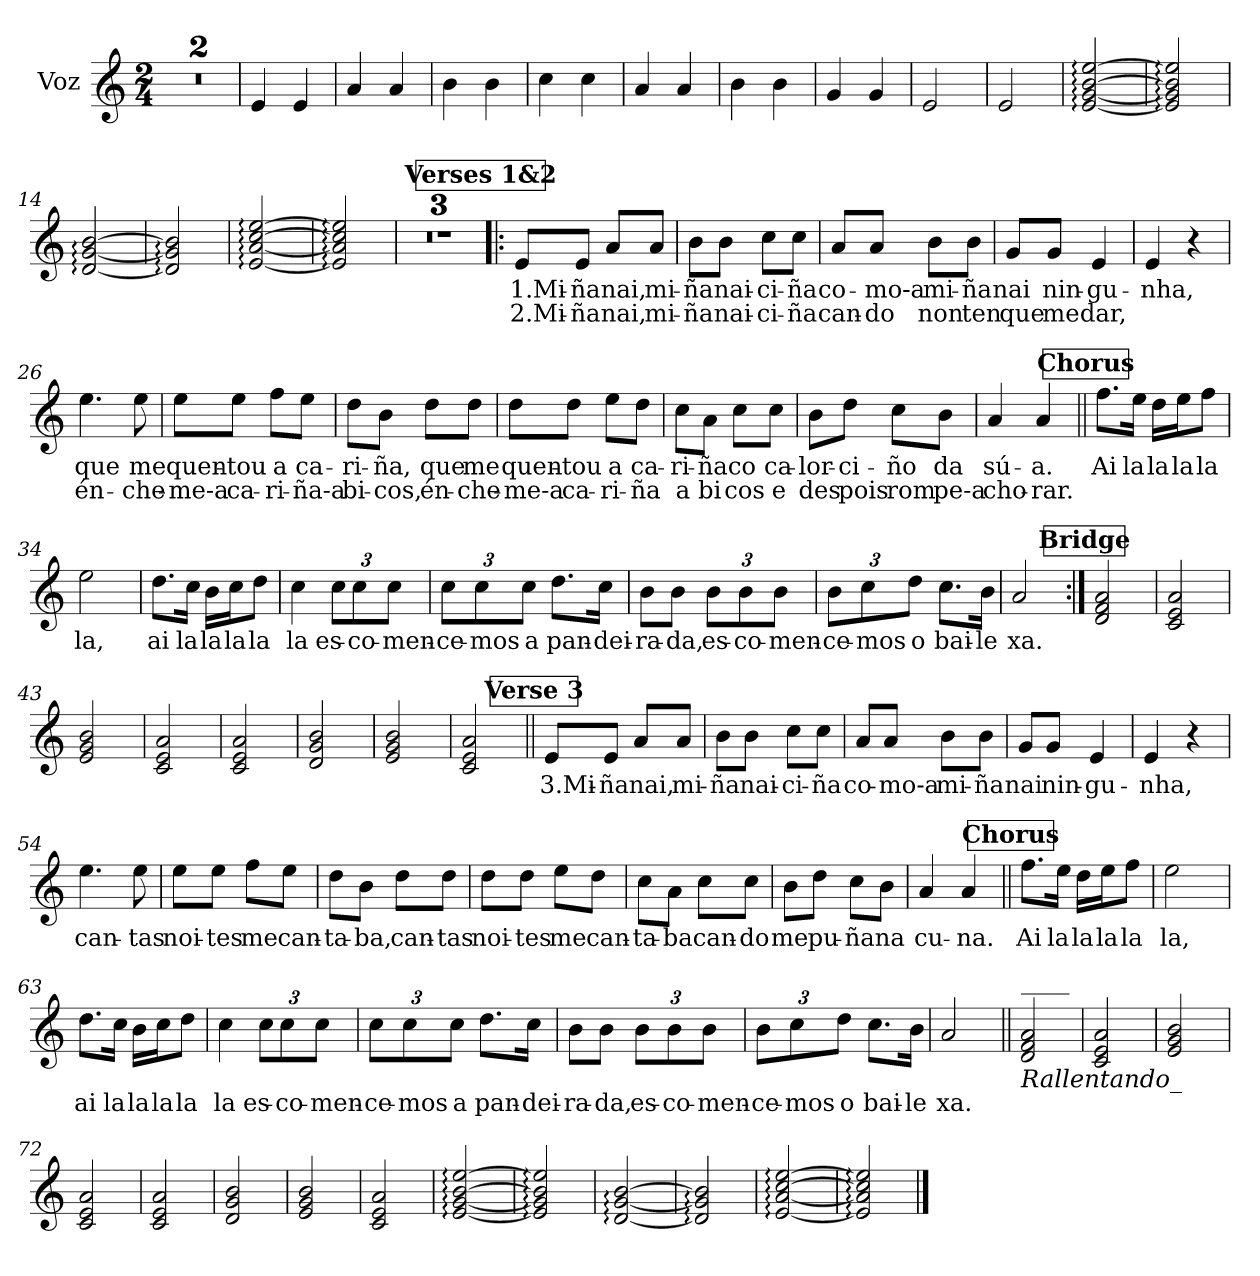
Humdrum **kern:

**kern	**text	**text
*part1	*part1	*part1
*staff1	*staff1	*staff1
*I"Voz	*	*
*I'V.	*	*
*clefG2	*	*
*k[]	*	*
*M2/4	*	*
=1	=1	=1
2r	.	.
=2	=2	=2
2r	.	.
=3	=3	=3
4e/	.	.
4e/	.	.
=4	=4	=4
4a/	.	.
4a/	.	.
=5	=5	=5
4b\	.	.
4b\	.	.
=6	=6	=6
4cc\	.	.
4cc\	.	.
=7	=7	=7
4a/	.	.
4a/	.	.
=8	=8	=8
4b\	.	.
4b\	.	.
=9	=9	=9
4g/	.	.
4g/	.	.
=10	=10	=10
2e/	.	.
=11	=11	=11
2e/	.	.
=12	=12	=12
[2e/: [2g/: [2b/: [2ee/:	.	.
=13	=13	=13
2e/]: 2g/]: 2b/]: 2ee/]:	.	.
=14	=14	=14
[2d/: [2g/: [2b/:	.	.
=15	=15	=15
2d/]: 2g/]: 2b/]:	.	.
=16	=16	=16
[2e/: [2a/: [2cc/: [2ee/:	.	.
=17	=17	=17
2e/]: 2a/]: 2cc/]: 2ee/]:	.	.
=18	=18	=18
2r	.	.
=19	=19	=19
2r	.	.
=20	=20	=20
2r	.	.
!!LO:REH:place=s1:a:B:fs=14:t=Verses 1&2
=21!|:	=21!|:	=21!|:
!	!LO:LY:b	!LO:LY:b
8e/L	1.Mi-	2.Mi-
!	!LO:LY:b	!LO:LY:b
8e/J	ña	ña
!	!LO:LY:b	!LO:LY:b
8a/L	nai,	nai,
!	!LO:LY:b	!LO:LY:b
8a/J	mi-	mi-
!!LO:LB:g=z
=22	=22	=22
!	!LO:LY:b	!LO:LY:b
8b\L	-ña	-ña
!	!LO:LY:b	!LO:LY:b
8b\J	nai-	nai-
!	!LO:LY:b	!LO:LY:b
8cc\L	-ci-	-ci-
!	!LO:LY:b	!LO:LY:b
8cc\J	-ña	-ña
=23	=23	=23
!	!LO:LY:b	!LO:LY:b
8a/L	co-	can-
!	!LO:LY:b	!LO:LY:b
8a/J	-mo-a	-do
!	!LO:LY:b	!LO:LY:b
8b\L	mi-	non
!	!LO:LY:b	!LO:LY:b
8b\J	-ña	ten
=24	=24	=24
!	!LO:LY:b	!LO:LY:b
8g/L	nai	que
!	!LO:LY:b	!LO:LY:b
8g/J	nin-	me
!	!LO:LY:b	!LO:LY:b
4e/	-gu-	dar,
=25	=25	=25
!	!LO:LY:b	!
4e/	-nha,	.
4r	.	.
=26	=26	=26
!	!LO:LY:b	!LO:LY:b
4.ee\	que	én-
!	!LO:LY:b	!LO:LY:b
8ee\	me	-che-
=27	=27	=27
!	!LO:LY:b	!LO:LY:b
8ee\L	quen-	-me-a
!	!LO:LY:b	!LO:LY:b
8ee\J	-tou	ca-
!	!LO:LY:b	!LO:LY:b
8ff\L	a	-ri-
!	!LO:LY:b	!LO:LY:b
8ee\J	ca-	-ña-a
=28	=28	=28
!	!LO:LY:b	!LO:LY:b
8dd\L	-ri-	bi-
!	!LO:LY:b	!LO:LY:b
8b\J	-ña,	-cos,
!	!LO:LY:b	!LO:LY:b
8dd\L	que	én-
!	!LO:LY:b	!LO:LY:b
8dd\J	me	-che-
=29	=29	=29
!	!LO:LY:b	!LO:LY:b
8dd\L	quen-	-me-a
!	!LO:LY:b	!LO:LY:b
8dd\J	-tou	ca-
!	!LO:LY:b	!LO:LY:b
8ee\L	a	-ri-
!	!LO:LY:b	!LO:LY:b
8dd\J	ca-	-ña
=30	=30	=30
!	!LO:LY:b	!LO:LY:b
8cc\L	-ri-	a
!	!LO:LY:b	!LO:LY:b
8a\J	-ña	bi
!	!LO:LY:b	!LO:LY:b
8cc\L	co	cos
!	!LO:LY:b	!LO:LY:b
8cc\J	ca-	e
!!LO:LB:g=z
=31	=31	=31
!	!LO:LY:b	!LO:LY:b
8b\L	-lor-	des
!	!LO:LY:b	!LO:LY:b
8dd\J	-ci-	pois
!	!LO:LY:b	!LO:LY:b
8cc\L	-ño	rom
!	!LO:LY:b	!LO:LY:b
8b\J	da	pe-a
=32	=32	=32
!	!LO:LY:b	!LO:LY:b
4a/	sú-	cho-
!	!LO:LY:b	!LO:LY:b
4a/	-a.	-rar.
!!LO:REH:place=s1:a:B:fs=14:t=Chorus
=33||	=33||	=33||
!	!LO:LY:b	!
8.ff\L	Ai	.
!	!LO:LY:b	!
16ee\Jk	la	.
!	!LO:LY:b	!
16dd\LL	la	.
!	!LO:LY:b	!
16ee\J	la	.
!	!LO:LY:b	!
8ff\J	la	.
=34	=34	=34
!	!LO:LY:b	!
2ee\	la,	.
=35	=35	=35
!	!LO:LY:b	!
8.dd\L	ai	.
!	!LO:LY:b	!
16cc\Jk	la	.
!	!LO:LY:b	!
16b\LL	la	.
!	!LO:LY:b	!
16cc\J	la	.
!	!LO:LY:b	!
8dd\J	la	.
=36	=36	=36
!	!LO:LY:b	!
4cc\	la	.
*Xbrackettup	*	*
!	!LO:LY:b	!
12cc\L	es-	.
!	!LO:LY:b	!
12cc\	-co-	.
!	!LO:LY:b	!
12cc\J	-men-	.
=37	=37	=37
!	!LO:LY:b	!
12cc\L	-ce-	.
!	!LO:LY:b	!
12cc\	-mos	.
!	!LO:LY:b	!
12cc\J	a	.
!	!LO:LY:b	!
8.dd\L	pan-	.
!	!LO:LY:b	!
16cc\Jk	-dei-	.
=38	=38	=38
!	!LO:LY:b	!
8b\L	-ra-	.
!	!LO:LY:b	!
8b\J	-da,	.
!	!LO:LY:b	!
12b\L	es-	.
!	!LO:LY:b	!
12b\	-co-	.
!	!LO:LY:b	!
12b\J	-men-	.
!!LO:LB:g=z
=39	=39	=39
!	!LO:LY:b	!
12b\L	-ce-	.
!	!LO:LY:b	!
12cc\	-mos	.
!	!LO:LY:b	!
12dd\J	o	.
!	!LO:LY:b	!
8.cc\L	bai-	.
!	!LO:LY:b	!
16b\Jk	-le	.
=40	=40	=40
!	!LO:LY:b	!
2a/	xa.	.
!!LO:REH:place=s1:a:B:fs=14:t=Bridge
=41:|!	=41:|!	=41:|!
2d/ 2f/ 2a/	.	.
=42	=42	=42
2c/ 2e/ 2a/	.	.
=43	=43	=43
2e/ 2g/ 2b/	.	.
=44	=44	=44
2c/ 2e/ 2a/	.	.
=45	=45	=45
2c/ 2e/ 2a/	.	.
=46	=46	=46
2d/ 2g/ 2b/	.	.
=47	=47	=47
2e/ 2g/ 2b/	.	.
=48	=48	=48
2c/ 2e/ 2a/	.	.
!!LO:REH:place=s1:a:B:fs=14:t=Verse 3
=49||	=49||	=49||
!	!LO:LY:b	!
8e/L	3.Mi-	.
!	!LO:LY:b	!
8e/J	ña	.
!	!LO:LY:b	!
8a/L	nai,	.
!	!LO:LY:b	!
8a/J	mi-	.
=50	=50	=50
!	!LO:LY:b	!
8b\L	-ña	.
!	!LO:LY:b	!
8b\J	nai-	.
!	!LO:LY:b	!
8cc\L	-ci-	.
!	!LO:LY:b	!
8cc\J	-ña	.
=51	=51	=51
!	!LO:LY:b	!
8a/L	co-	.
!	!LO:LY:b	!
8a/J	-mo-a	.
!	!LO:LY:b	!
8b\L	mi-	.
!	!LO:LY:b	!
8b\J	-ña	.
=52	=52	=52
!	!LO:LY:b	!
8g/L	nai	.
!	!LO:LY:b	!
8g/J	nin-	.
!	!LO:LY:b	!
4e/	-gu-	.
!!LO:LB:g=z
=53	=53	=53
!	!LO:LY:b	!
4e/	-nha,	.
4r	.	.
=54	=54	=54
!	!LO:LY:b	!
4.ee\	can-	.
!	!LO:LY:b	!
8ee\	-tas	.
=55	=55	=55
!	!LO:LY:b	!
8ee\L	noi-	.
!	!LO:LY:b	!
8ee\J	-tes	.
!	!LO:LY:b	!
8ff\L	me	.
!	!LO:LY:b	!
8ee\J	can-	.
=56	=56	=56
!	!LO:LY:b	!
8dd\L	-ta-	.
!	!LO:LY:b	!
8b\J	-ba,	.
!	!LO:LY:b	!
8dd\L	can-	.
!	!LO:LY:b	!
8dd\J	-tas	.
=57	=57	=57
!	!LO:LY:b	!
8dd\L	noi-	.
!	!LO:LY:b	!
8dd\J	-tes	.
!	!LO:LY:b	!
8ee\L	me	.
!	!LO:LY:b	!
8dd\J	can-	.
=58	=58	=58
!	!LO:LY:b	!
8cc\L	-ta-	.
!	!LO:LY:b	!
8a\J	-ba	.
!	!LO:LY:b	!
8cc\L	can-	.
!	!LO:LY:b	!
8cc\J	-do	.
=59	=59	=59
!	!LO:LY:b	!
8b\L	me	.
!	!LO:LY:b	!
8dd\J	pu-	.
!	!LO:LY:b	!
8cc\L	-ña	.
!	!LO:LY:b	!
8b\J	na	.
=60	=60	=60
!	!LO:LY:b	!
4a/	cu-	.
!	!LO:LY:b	!
4a/	-na.	.
!!LO:REH:place=s1:a:B:fs=14:t=Chorus
=61||	=61||	=61||
!	!LO:LY:b	!
8.ff\L	Ai	.
!	!LO:LY:b	!
16ee\Jk	la	.
!	!LO:LY:b	!
16dd\LL	la	.
!	!LO:LY:b	!
16ee\J	la	.
!	!LO:LY:b	!
8ff\J	la	.
=62	=62	=62
!	!LO:LY:b	!
2ee\	la,	.
!!LO:LB:g=z
=63	=63	=63
!	!LO:LY:b	!
8.dd\L	ai	.
!	!LO:LY:b	!
16cc\Jk	la	.
!	!LO:LY:b	!
16b\LL	la	.
!	!LO:LY:b	!
16cc\J	la	.
!	!LO:LY:b	!
8dd\J	la	.
=64	=64	=64
!	!LO:LY:b	!
4cc\	la	.
!	!LO:LY:b	!
12cc\L	es-	.
!	!LO:LY:b	!
12cc\	-co-	.
!	!LO:LY:b	!
12cc\J	-men-	.
=65	=65	=65
!	!LO:LY:b	!
12cc\L	-ce-	.
!	!LO:LY:b	!
12cc\	-mos	.
!	!LO:LY:b	!
12cc\J	a	.
!	!LO:LY:b	!
8.dd\L	pan-	.
!	!LO:LY:b	!
16cc\Jk	-dei-	.
=66	=66	=66
!	!LO:LY:b	!
8b\L	-ra-	.
!	!LO:LY:b	!
8b\J	-da,	.
!	!LO:LY:b	!
12b\L	es-	.
!	!LO:LY:b	!
12b\	-co-	.
!	!LO:LY:b	!
12b\J	-men-	.
=67	=67	=67
!	!LO:LY:b	!
12b\L	-ce-	.
!	!LO:LY:b	!
12cc\	-mos	.
!	!LO:LY:b	!
12dd\J	o	.
!	!LO:LY:b	!
8.cc\L	bai-	.
!	!LO:LY:b	!
16b\Jk	-le	.
=68	=68	=68
!	!LO:LY:b	!
2a/	xa.	.
=69||	=69||	=69||
!!LO:REH:place=s1:a:B:fs=14:t=OUTRO
*MM95	*	*
!LO:TX:b:i:t=Rallentando_	!	!
!LO:TX:t=____	!	!
2d/ 2f/ 2a/	.	.
=70	=70	=70
2c/ 2e/ 2a/	.	.
=71	=71	=71
*MM90	*	*
2e/ 2g/ 2b/	.	.
=72	=72	=72
2c/ 2e/ 2a/	.	.
=73	=73	=73
*MM80	*	*
2c/ 2e/ 2a/	.	.
=74	=74	=74
2d/ 2g/ 2b/	.	.
=75	=75	=75
2e/ 2g/ 2b/	.	.
!!LO:LB:g=z
=76	=76	=76
2c/ 2e/ 2a/	.	.
=77	=77	=77
[2e/: [2g/: [2b/: [2ee/:	.	.
=78	=78	=78
2e/]: 2g/]: 2b/]: 2ee/]:	.	.
=79	=79	=79
[2d/: [2g/: [2b/:	.	.
=80	=80	=80
2d/]: 2g/]: 2b/]:	.	.
=81	=81	=81
[2e/: [2a/: [2cc/: [2ee/:	.	.
=82	=82	=82
2e/]: 2a/]: 2cc/]: 2ee/]:	.	.
==	==	==
*-	*-	*-
